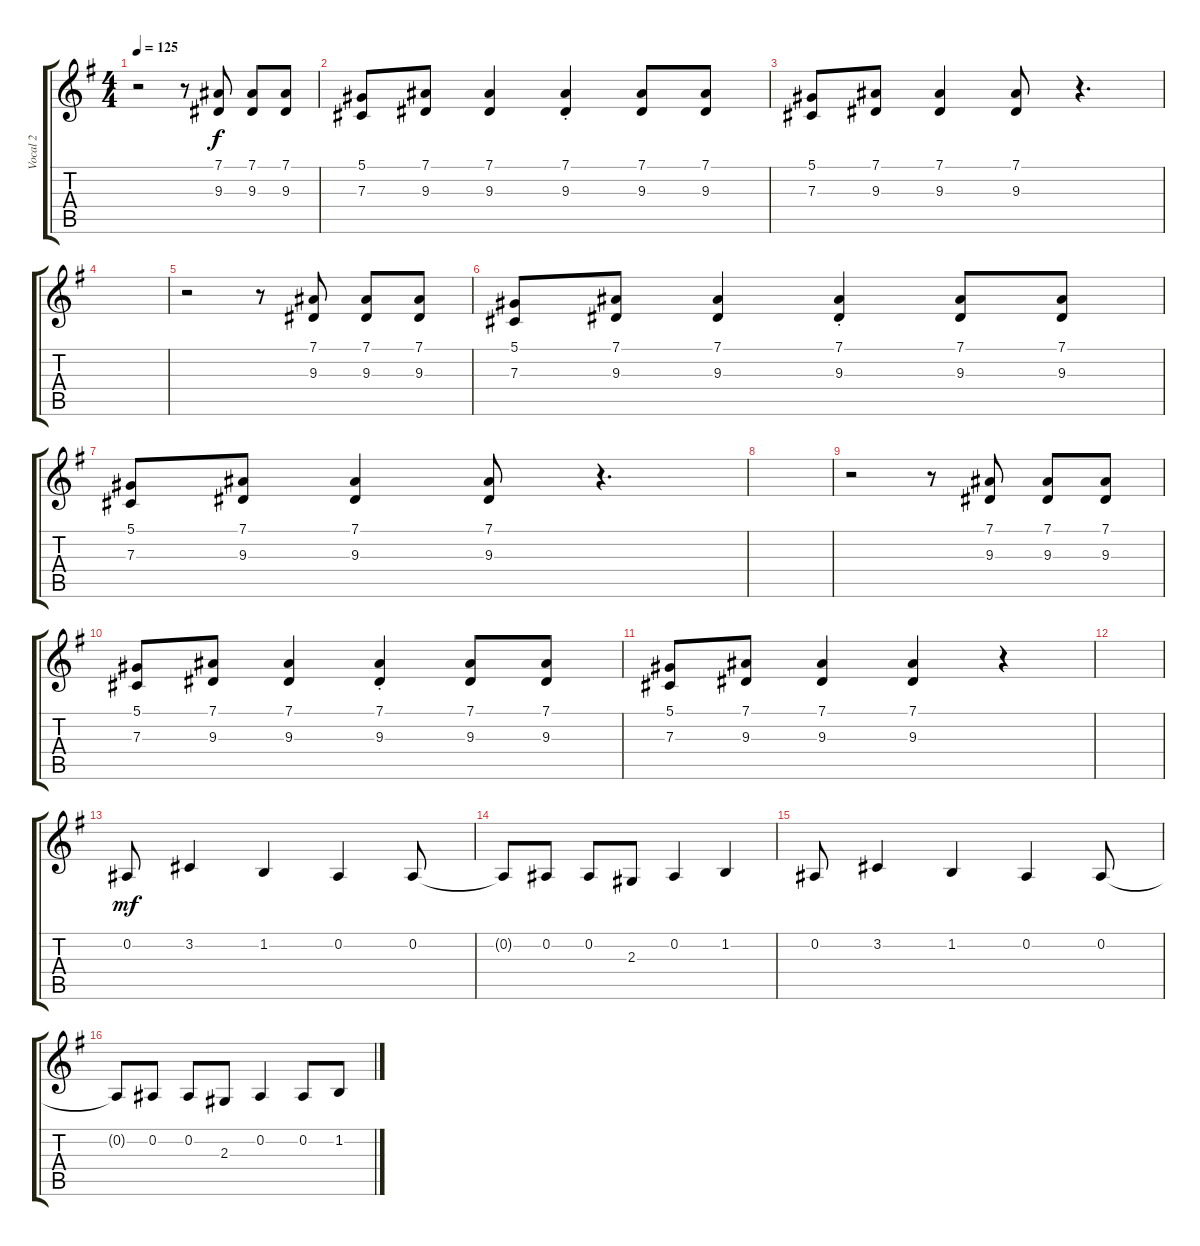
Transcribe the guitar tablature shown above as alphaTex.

\track ("Vocal 2" "Vocal 2") {instrument tenorsax}
\staff {score tabs}
\tuning (Eb4 Bb3 Gb3 Db3 Ab2 Eb2) {hide}
\ts (4 4)
\tempo 125
\clef g2
\ks eminor
r.2{dy f} r.8 (7.1 9.3).8 (7.1 9.3).8 (7.1 9.3).8 |
(5.1 7.3).8 (7.1 9.3).8 (7.1 9.3).4 (7.1{st} 9.3{st}).4 (7.1 9.3).8 (7.1 9.3).8 |
(5.1 7.3).8 (7.1 9.3).8 (7.1 9.3).4 (7.1 9.3).8 r.4{d} |
|
r.2 r.8 (7.1 9.3).8 (7.1 9.3).8 (7.1 9.3).8 |
(5.1 7.3).8 (7.1 9.3).8 (7.1 9.3).4 (7.1{st} 9.3{st}).4 (7.1 9.3).8 (7.1 9.3).8 |
(5.1 7.3).8 (7.1 9.3).8 (7.1 9.3).4 (7.1 9.3).8 r.4{d} |
|
r.2 r.8 (7.1 9.3).8 (7.1 9.3).8 (7.1 9.3).8 |
(5.1 7.3).8 (7.1 9.3).8 (7.1 9.3).4 (7.1{st} 9.3{st}).4 (7.1 9.3).8 (7.1 9.3).8 |
(5.1 7.3).8 (7.1 9.3).8 (7.1 9.3).4 (7.1 9.3).4 r.4 |
|
0.2.8{dy mf volume 13} 3.2.4 1.2.4 0.2.4 0.2.8 |
0.2{t}.8 0.2.8 0.2.8 2.3.8 0.2.4 1.2.4 |
0.2.8 3.2.4 1.2.4 0.2.4 0.2.8 |
0.2{t}.8 0.2.8 0.2.8 2.3.8 0.2.4 0.2.8 1.2.8
